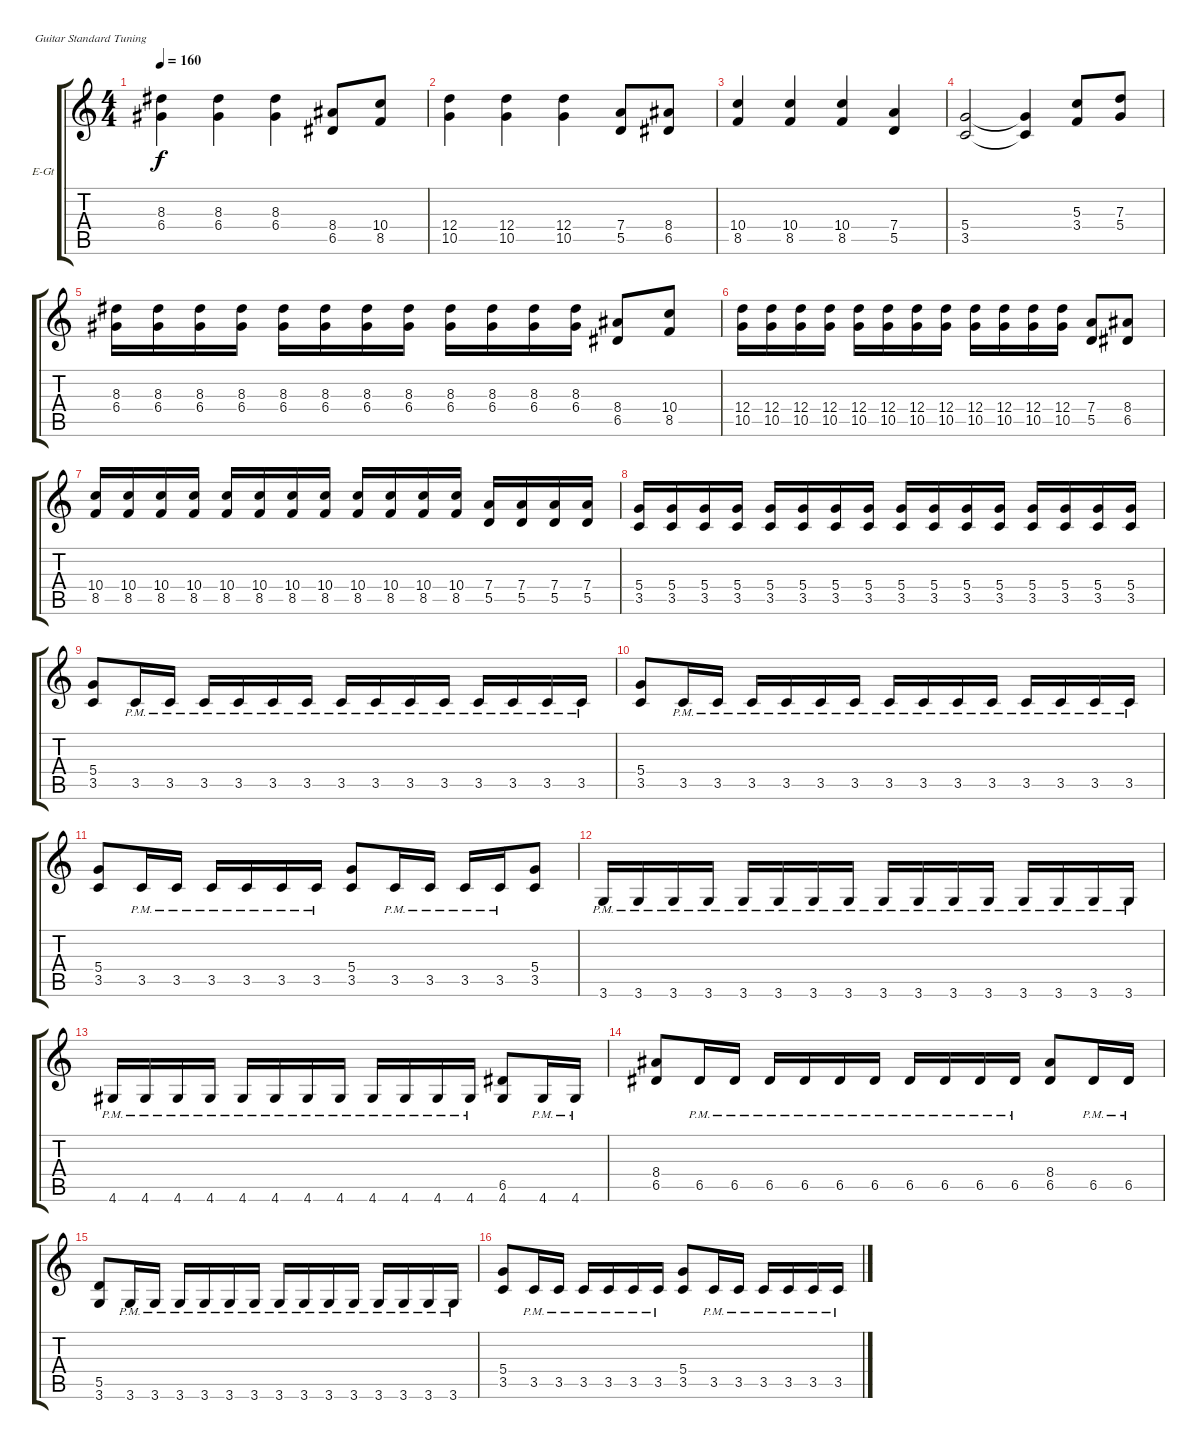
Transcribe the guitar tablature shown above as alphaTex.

\defaultSystemsLayout 4
\bracketExtendMode groupsimilarinstruments
\firstSystemTrackNameOrientation horizontal
\otherSystemsTrackNameOrientation horizontal
\track ("Electric Guitar" "E-Gt") {instrument overdrivenguitar}
\staff {score tabs}
\tuning (E4 B3 G3 D3 A2 E2)
\ts (4 4)
\tempo 160
\clef g2
\ks c
(6.4 8.3).4{dy f} (6.4 8.3).4 (6.4 8.3).4 (6.5 8.4).8 (8.5 10.4).8 |
(10.5 12.4).4 (10.5 12.4).4 (10.5 12.4).4 (5.5 7.4).8 (6.5 8.4).8 |
(8.5 10.4).4 (8.5 10.4).4 (8.5 10.4).4 (5.5 7.4).4 |
(3.5 5.4).2 (5.4{t} 3.5{t}).4 (3.4 5.3).8 (5.4 7.3).8 |
(6.4 8.3).16 (6.4 8.3).16 (6.4 8.3).16 (6.4 8.3).16 (6.4 8.3).16 (6.4 8.3).16 (6.4 8.3).16 (6.4 8.3).16 (6.4 8.3).16 (6.4 8.3).16 (6.4 8.3).16 (6.4 8.3).16 (6.5 8.4).8 (8.5 10.4).8 |
(10.5 12.4).16 (10.5 12.4).16 (12.4 10.5).16 (12.4 10.5).16 (12.4 10.5).16 (12.4 10.5).16 (12.4 10.5).16 (12.4 10.5).16 (12.4 10.5).16 (12.4 10.5).16 (12.4 10.5).16 (10.5 12.4).16 (5.5 7.4).8 (6.5 8.4).8 |
(8.5 10.4).16 (8.5 10.4).16 (8.5 10.4).16 (8.5 10.4).16 (8.5 10.4).16 (8.5 10.4).16 (8.5 10.4).16 (8.5 10.4).16 (8.5 10.4).16 (8.5 10.4).16 (8.5 10.4).16 (8.5 10.4).16 (7.4 5.5).16 (7.4 5.5).16 (7.4 5.5).16 (5.5 7.4).16 |
(5.4 3.5).16 (5.4 3.5).16 (5.4 3.5).16 (5.4 3.5).16 (5.4 3.5).16 (5.4 3.5).16 (5.4 3.5).16 (5.4 3.5).16 (5.4 3.5).16 (5.4 3.5).16 (5.4 3.5).16 (5.4 3.5).16 (5.4 3.5).16 (5.4 3.5).16 (5.4 3.5).16 (3.5 5.4).16 |
(3.5 5.4).8 3.5{pm}.16 3.5{pm}.16 3.5{pm}.16 3.5{pm}.16 3.5{pm}.16 3.5{pm}.16 3.5{pm}.16 3.5{pm}.16 3.5{pm}.16 3.5{pm}.16 3.5{pm}.16 3.5{pm}.16 3.5{pm}.16 3.5{pm}.16 |
(3.5 5.4).8 3.5{pm}.16 3.5{pm}.16 3.5{pm}.16 3.5{pm}.16 3.5{pm}.16 3.5{pm}.16 3.5{pm}.16 3.5{pm}.16 3.5{pm}.16 3.5{pm}.16 3.5{pm}.16 3.5{pm}.16 3.5{pm}.16 3.5{pm}.16 |
(3.5 5.4).8 3.5{pm}.16 3.5{pm}.16 3.5{pm}.16 3.5{pm}.16 3.5{pm}.16 3.5{pm}.16 (3.5 5.4).8 3.5{pm}.16 3.5{pm}.16 3.5{pm}.16 3.5{pm}.16 (3.5 5.4).8 |
3.6{pm}.16 3.6{pm}.16 3.6{pm}.16 3.6{pm}.16 3.6{pm}.16 3.6{pm}.16 3.6{pm}.16 3.6{pm}.16 3.6{pm}.16 3.6{pm}.16 3.6{pm}.16 3.6{pm}.16 3.6{pm}.16 3.6{pm}.16 3.6{pm}.16 3.6{pm}.16 |
4.6{pm}.16 4.6{pm}.16 4.6{pm}.16 4.6{pm}.16 4.6{pm}.16 4.6{pm}.16 4.6{pm}.16 4.6{pm}.16 4.6{pm}.16 4.6{pm}.16 4.6{pm}.16 4.6{pm}.16 (4.6 6.5).8 4.6{pm}.16 4.6{pm}.16 |
(6.5 8.4).8 6.5{pm}.16 6.5{pm}.16 6.5{pm}.16 6.5{pm}.16 6.5{pm}.16 6.5{pm}.16 6.5{pm}.16 6.5{pm}.16 6.5{pm}.16 6.5{pm}.16 (6.5 8.4).8 6.5{pm}.16 6.5{pm}.16 |
(3.6 5.5).8 3.6{pm}.16 3.6{pm}.16 3.6{pm}.16 3.6{pm}.16 3.6{pm}.16 3.6{pm}.16 3.6{pm}.16 3.6{pm}.16 3.6{pm}.16 3.6{pm}.16 3.6{pm}.16 3.6{pm}.16 3.6{pm}.16 3.6{pm}.16 |
(3.5 5.4).8 3.5{pm}.16 3.5{pm}.16 3.5{pm}.16 3.5{pm}.16 3.5{pm}.16 3.5{pm}.16 (3.5 5.4).8 3.5{pm}.16 3.5{pm}.16 3.5{pm}.16 3.5{pm}.16 3.5{pm}.16 3.5{pm}.16
